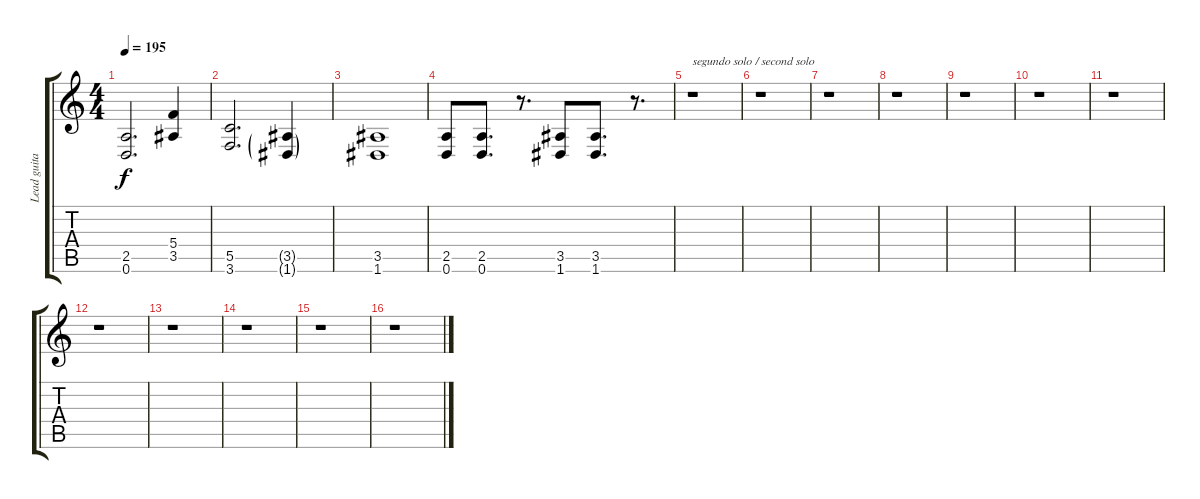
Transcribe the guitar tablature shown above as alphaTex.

\track ("Lead guitar" "Lead guita") {instrument distortionguitar}
\staff {score tabs}
\tuning (D4 A3 F3 C3 G2 D2) {hide}
\ts (4 4)
\tempo 195
\clef g2
\ks c
(2.5 0.6).2{d dy f} (5.4 3.5).4 |
(5.5 3.6).2{d} (3.5{g} 1.6{g}).4 |
(3.5 1.6).1 |
(2.5 0.6).8 (2.5 0.6).8{d} r.8{d} (3.5 1.6).8 (3.5 1.6).8{d} r.8{d} |
r.1{txt "segundo solo / second solo"} |
r.1 |
r.1 |
r.1 |
r.1 |
r.1 |
r.1 |
r.1 |
r.1 |
r.1 |
r.1 |
r.1
